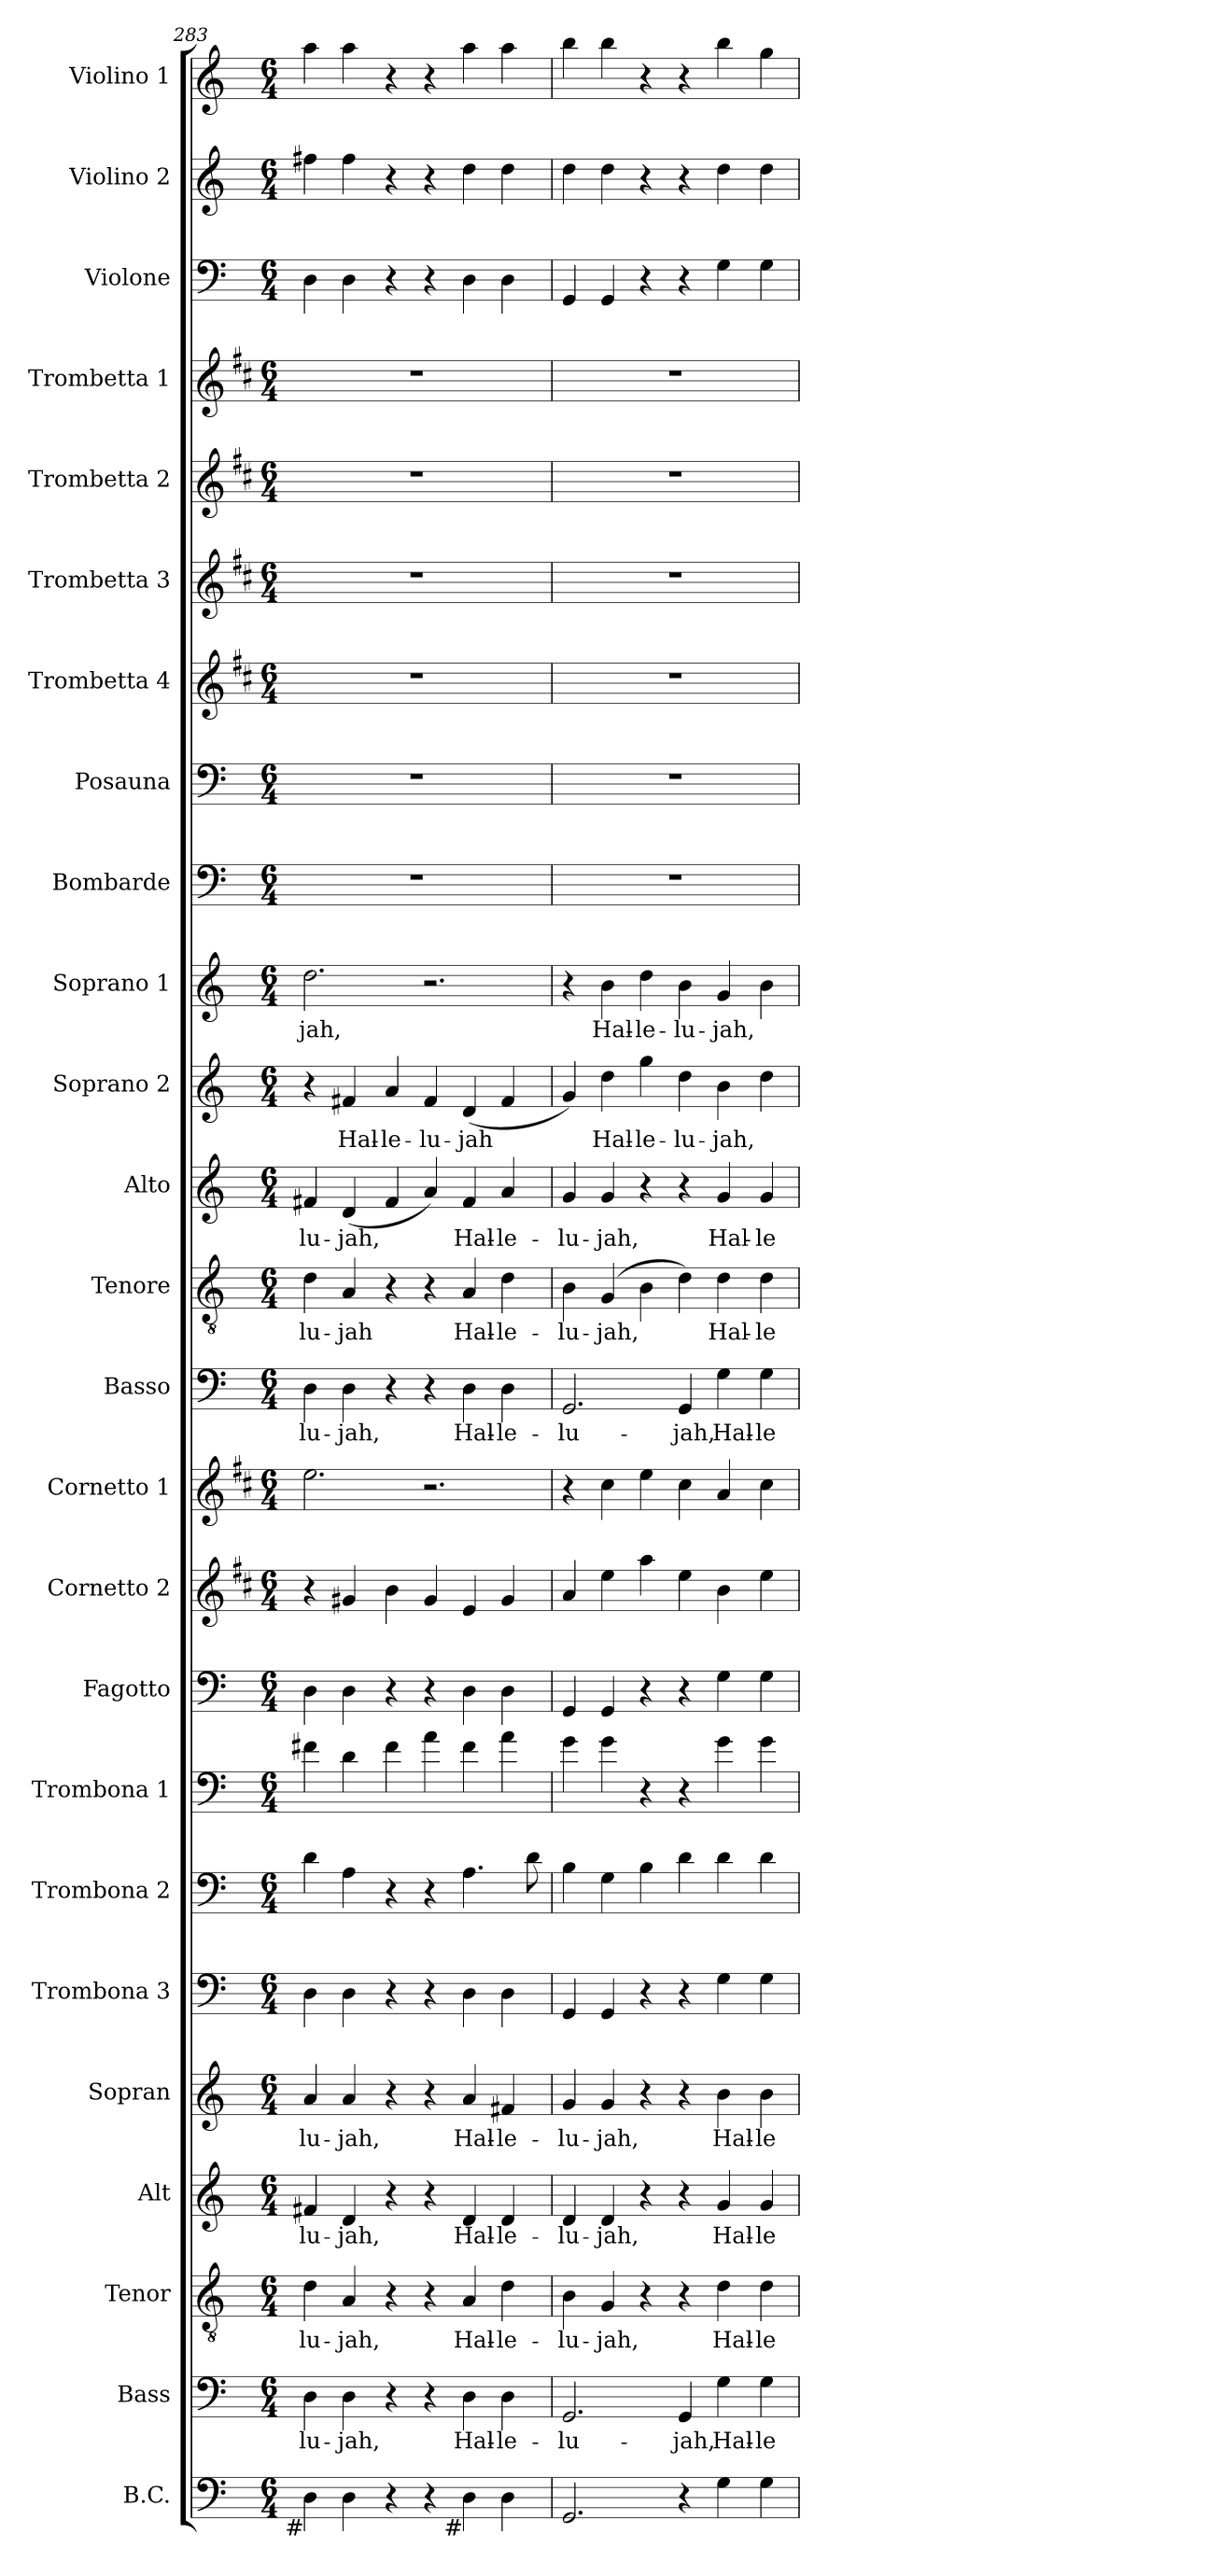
**kern	**kern	**text	**kern	**text	**kern	**text	**kern	**text	**kern	**kern	**kern	**kern	**kern	**kern	**kern	**text	**kern	**text	**kern	**text	**kern	**text	**kern	**text	**kern	**kern	**kern	**kern	**kern	**kern	**kern	**kern	**kern
*part25	*part24	*part24	*part23	*part23	*part22	*part22	*part21	*part21	*part20	*part19	*part18	*part17	*part16	*part15	*part14	*part14	*part13	*part13	*part12	*part12	*part11	*part11	*part10	*part10	*part9	*part8	*part7	*part6	*part5	*part4	*part3	*part2	*part1
*staff25	*staff24	*staff24	*staff23	*staff23	*staff22	*staff22	*staff21	*staff21	*staff20	*staff19	*staff18	*staff17	*staff16	*staff15	*staff14	*staff14	*staff13	*staff13	*staff12	*staff12	*staff11	*staff11	*staff10	*staff10	*staff9	*staff8	*staff7	*staff6	*staff5	*staff4	*staff3	*staff2	*staff1
*I"B.C.	*I"Bass	*	*I"Tenor	*	*I"Alt	*	*I"Sopran	*	*I"Trombona 3	*I"Trombona 2	*I"Trombona 1	*I"Fagotto	*I"Cornetto 2	*I"Cornetto 1	*I"Basso	*	*I"Tenore	*	*I"Alto	*	*I"Soprano 2	*	*I"Soprano 1	*	*I"Bombarde	*I"Posauna	*I"Trombetta 4	*I"Trombetta 3	*I"Trombetta 2	*I"Trombetta 1	*I"Violone	*I"Violino 2	*I"Violino 1
*I'B.C.	*I'B.	*	*I'T.	*	*I'A.	*	*I'S.	*	*I'Tbn. 2	*I'Tbn. 2	*I'Tbn. 1	*I'Fag.	*I'Cor. 2	*I'Cor. 1	*I'B.	*	*I'T.	*	*I'A.	*	*I'S.	*	*I'S.	*	*	*	*	*	*	*	*	*I'Vl. 2	*I'Vl. 1
*clefF4	*clefF4	*	*clefGv2	*	*clefG2	*	*clefG2	*	*clefF4	*clefF4	*clefF4	*clefF4	*clefG2	*clefG2	*clefF4	*	*clefGv2	*	*clefG2	*	*clefG2	*	*clefG2	*	*clefF4	*clefF4	*clefG2	*clefG2	*clefG2	*clefG2	*clefF4	*clefG2	*clefG2
*	*	*	*ITrd7c12	*	*	*	*	*	*	*	*	*	*ITrd1c2	*ITrd1c2	*	*	*ITrd7c12	*	*	*	*	*	*	*	*	*	*ITrd1c2	*ITrd1c2	*ITrd1c2	*ITrd1c2	*	*	*
*k[]	*k[]	*	*k[]	*	*k[]	*	*k[]	*	*k[]	*k[]	*k[]	*k[]	*k[]	*k[]	*k[]	*	*k[]	*	*k[]	*	*k[]	*	*k[]	*	*k[]	*k[]	*k[]	*k[]	*k[]	*k[]	*k[]	*k[]	*k[]
*C:	*C:	*	*C:	*	*C:	*	*C:	*	*C:	*C:	*C:	*C:	*C:	*C:	*C:	*	*C:	*	*C:	*	*C:	*	*C:	*	*C:	*C:	*C:	*C:	*C:	*C:	*C:	*C:	*C:
*M6/4	*M6/4	*	*M6/4	*	*M6/4	*	*M6/4	*	*M6/4	*M6/4	*M6/4	*M6/4	*M6/4	*M6/4	*M6/4	*	*M6/4	*	*M6/4	*	*M6/4	*	*M6/4	*	*M6/4	*M6/4	*M6/4	*M6/4	*M6/4	*M6/4	*M6/4	*M6/4	*M6/4
=283	=283	=283	=283	=283	=283	=283	=283	=283	=283	=283	=283	=283	=283	=283	=283	=283	=283	=283	=283	=283	=283	=283	=283	=283	=283	=283	=283	=283	=283	=283	=283	=283	=283
!	!	!LO:LY:b:color=#000000	!	!	!	!	!	!	!	!	!	!	!	!	!	!	!	!	!	!	!	!	!	!	!	!	!	!	!	!	!	!	!
!	!	!	!	!LO:LY:b:color=#000000	!	!	!	!	!	!	!	!	!	!	!	!	!	!	!	!	!	!	!	!	!	!	!	!	!	!	!	!	!
!	!	!	!	!	!	!LO:LY:b:color=#000000	!	!	!	!	!	!	!	!	!	!	!	!	!	!	!	!	!	!	!	!	!	!	!	!	!	!	!
!	!	!	!	!	!	!	!	!LO:LY:b:color=#000000	!	!	!	!	!	!	!	!	!	!	!	!	!	!	!	!	!	!	!	!	!	!	!	!	!
!	!	!	!	!	!	!	!	!	!	!	!	!	!	!	!	!LO:LY:b:color=#000000	!	!	!	!	!	!	!	!	!	!	!	!	!	!	!	!	!
!	!	!	!	!	!	!	!	!	!	!	!	!	!	!	!	!	!	!LO:LY:b:color=#000000	!	!	!	!	!	!	!	!	!	!	!	!	!	!	!
!	!	!	!	!	!	!	!	!	!	!	!	!	!	!	!	!	!	!	!	!LO:LY:b:color=#000000	!	!	!	!	!	!	!	!	!	!	!	!	!
!LO:TX:b:rj:t=#	!	!	!	!	!	!	!	!	!	!	!	!	!	!	!	!	!	!	!	!	!	!	!	!	!	!	!	!	!	!	!	!	!
!	!	!	!	!	!	!	!	!	!	!	!	!	!	!	!	!	!	!	!	!	!	!	!	!LO:LY:b:color=#000000	!LO:N:vis=1	!LO:N:vis=1	!LO:N:vis=1	!LO:N:vis=1	!LO:N:vis=1	!LO:N:vis=1	!	!	!
4Di\	4Di\	-lu-	4Di\	-lu-	4f#Xi/	-lu-	4ai/	-lu-	4Di\	4di\	4f#Xi\	4Di\	4r	2.ddi\	4Di\	-lu-	4Di\	-lu-	4f#Xi/	-lu-	4r	.	2.ddi\	-jah,	1.r	1.r	1.r	1.r	1.r	1.r	4Di\	4ff#Xi\	4aai\
!	!	!LO:LY:b:color=#000000	!	!	!	!	!	!	!	!	!	!	!	!	!	!	!	!	!	!	!	!	!	!	!	!	!	!	!	!	!	!	!
!	!	!	!	!LO:LY:b:color=#000000	!	!	!	!	!	!	!	!	!	!	!	!	!	!	!	!	!	!	!	!	!	!	!	!	!	!	!	!	!
!	!	!	!	!	!	!LO:LY:b:color=#000000	!	!	!	!	!	!	!	!	!	!	!	!	!	!	!	!	!	!	!	!	!	!	!	!	!	!	!
!	!	!	!	!	!	!	!	!LO:LY:b:color=#000000	!	!	!	!	!	!	!	!	!	!	!	!	!	!	!	!	!	!	!	!	!	!	!	!	!
!	!	!	!	!	!	!	!	!	!	!	!	!	!	!	!	!LO:LY:b:color=#000000	!	!	!	!	!	!	!	!	!	!	!	!	!	!	!	!	!
!	!	!	!	!	!	!	!	!	!	!	!	!	!	!	!	!	!	!LO:LY:b:color=#000000	!	!	!	!	!	!	!	!	!	!	!	!	!	!	!
!	!	!	!	!	!	!	!	!	!	!	!	!	!	!	!	!	!	!	!	!LO:LY:b:color=#000000	!	!	!	!	!	!	!	!	!	!	!	!	!
!	!	!	!	!	!	!	!	!	!	!	!	!	!	!	!	!	!	!	!	!	!	!LO:LY:b:color=#000000	!	!	!	!	!	!	!	!	!	!	!
4Di\	4Di\	-jah,	4AAi/	-jah,	4di/	-jah,	4ai/	-jah,	4Di\	4Ai\	4di\	4Di\	4f#Xi/	.	4Di\	-jah,	4AAi/	-jah	(4di/	-jah,	4f#Xi/	Hal-	.	.	.	.	.	.	.	.	4Di\	4ff#i\	4aai\
!	!	!	!	!	!	!	!	!	!	!	!	!	!	!	!	!	!	!	!	!	!	!LO:LY:b:color=#000000	!	!	!	!	!	!	!	!	!	!	!
4r	4r	.	4r	.	4r	.	4r	.	4r	4r	4f#i\	4r	4ai\	.	4r	.	4r	.	4f#i/	.	4ai/	-le-	.	.	.	.	.	.	.	.	4r	4r	4r
!	!	!	!	!	!	!	!	!	!	!	!	!	!	!	!	!	!	!	!	!	!	!LO:LY:b:color=#000000	!	!	!	!	!	!	!	!	!	!	!
4r	4r	.	4r	.	4r	.	4r	.	4r	4r	4ai\	4r	4f#i/	2.r	4r	.	4r	.	4ai/)	.	4f#i/	-lu-	2.r	.	.	.	.	.	.	.	4r	4r	4r
!	!	!LO:LY:b:color=#000000	!	!	!	!	!	!	!	!	!	!	!	!	!	!	!	!	!	!	!	!	!	!	!	!	!	!	!	!	!	!	!
!	!	!	!	!LO:LY:b:color=#000000	!	!	!	!	!	!	!	!	!	!	!	!	!	!	!	!	!	!	!	!	!	!	!	!	!	!	!	!	!
!	!	!	!	!	!	!LO:LY:b:color=#000000	!	!	!	!	!	!	!	!	!	!	!	!	!	!	!	!	!	!	!	!	!	!	!	!	!	!	!
!	!	!	!	!	!	!	!	!LO:LY:b:color=#000000	!	!	!	!	!	!	!	!	!	!	!	!	!	!	!	!	!	!	!	!	!	!	!	!	!
!	!	!	!	!	!	!	!	!	!	!	!	!	!	!	!	!LO:LY:b:color=#000000	!	!	!	!	!	!	!	!	!	!	!	!	!	!	!	!	!
!	!	!	!	!	!	!	!	!	!	!	!	!	!	!	!	!	!	!LO:LY:b:color=#000000	!	!	!	!	!	!	!	!	!	!	!	!	!	!	!
!	!	!	!	!	!	!	!	!	!	!	!	!	!	!	!	!	!	!	!	!LO:LY:b:color=#000000	!	!	!	!	!	!	!	!	!	!	!	!	!
!LO:TX:b:rj:t=#	!	!	!	!	!	!	!	!	!	!	!	!	!	!	!	!	!	!	!	!	!	!	!	!	!	!	!	!	!	!	!	!	!
!	!	!	!	!	!	!	!	!	!	!	!	!	!	!	!	!	!	!	!	!	!	!LO:LY:b:color=#000000	!	!	!	!	!	!	!	!	!	!	!
4Di\	4Di\	Hal-	4AAi/	Hal-	4di/	Hal-	4ai/	Hal-	4Di\	4.Ai\	4f#i\	4Di\	4di/	.	4Di\	Hal-	4AAi/	Hal-	4f#i/	Hal-	(4di/	-jah	.	.	.	.	.	.	.	.	4Di\	4ddi\	4aai\
!	!	!LO:LY:b:color=#000000	!	!	!	!	!	!	!	!	!	!	!	!	!	!	!	!	!	!	!	!	!	!	!	!	!	!	!	!	!	!	!
!	!	!	!	!LO:LY:b:color=#000000	!	!	!	!	!	!	!	!	!	!	!	!	!	!	!	!	!	!	!	!	!	!	!	!	!	!	!	!	!
!	!	!	!	!	!	!LO:LY:b:color=#000000	!	!	!	!	!	!	!	!	!	!	!	!	!	!	!	!	!	!	!	!	!	!	!	!	!	!	!
!	!	!	!	!	!	!	!	!LO:LY:b:color=#000000	!	!	!	!	!	!	!	!	!	!	!	!	!	!	!	!	!	!	!	!	!	!	!	!	!
!	!	!	!	!	!	!	!	!	!	!	!	!	!	!	!	!LO:LY:b:color=#000000	!	!	!	!	!	!	!	!	!	!	!	!	!	!	!	!	!
!	!	!	!	!	!	!	!	!	!	!	!	!	!	!	!	!	!	!LO:LY:b:color=#000000	!	!	!	!	!	!	!	!	!	!	!	!	!	!	!
!	!	!	!	!	!	!	!	!	!	!	!	!	!	!	!	!	!	!	!	!LO:LY:b:color=#000000	!	!	!	!	!	!	!	!	!	!	!	!	!
4Di\	4Di\	-le-	4Di\	-le-	4di/	-le-	4f#Xi/	-le-	4Di\	.	4ai\	4Di\	4f#i/	.	4Di\	-le-	4Di\	-le-	4ai/	-le-	4f#i/	.	.	.	.	.	.	.	.	.	4Di\	4ddi\	4aai\
.	.	.	.	.	.	.	.	.	.	8di\	.	.	.	.	.	.	.	.	.	.	.	.	.	.	.	.	.	.	.	.	.	.	.
!!LO:PB:g=z
=284	=284	=284	=284	=284	=284	=284	=284	=284	=284	=284	=284	=284	=284	=284	=284	=284	=284	=284	=284	=284	=284	=284	=284	=284	=284	=284	=284	=284	=284	=284	=284	=284	=284
!	!	!LO:LY:b:color=#000000	!	!	!	!	!	!	!	!	!	!	!	!	!	!	!	!	!	!	!	!	!	!	!	!	!	!	!	!	!	!	!
!	!	!	!	!LO:LY:b:color=#000000	!	!	!	!	!	!	!	!	!	!	!	!	!	!	!	!	!	!	!	!	!	!	!	!	!	!	!	!	!
!	!	!	!	!	!	!LO:LY:b:color=#000000	!	!	!	!	!	!	!	!	!	!	!	!	!	!	!	!	!	!	!	!	!	!	!	!	!	!	!
!	!	!	!	!	!	!	!	!LO:LY:b:color=#000000	!	!	!	!	!	!	!	!	!	!	!	!	!	!	!	!	!	!	!	!	!	!	!	!	!
!	!	!	!	!	!	!	!	!	!	!	!	!	!	!	!	!LO:LY:b:color=#000000	!	!	!	!	!	!	!	!	!	!	!	!	!	!	!	!	!
!	!	!	!	!	!	!	!	!	!	!	!	!	!	!	!	!	!	!LO:LY:b:color=#000000	!	!	!	!	!	!	!	!	!	!	!	!	!	!	!
!	!	!	!	!	!	!	!	!	!	!	!	!	!	!	!	!	!	!	!	!LO:LY:b:color=#000000	!	!	!	!	!LO:N:vis=1	!LO:N:vis=1	!LO:N:vis=1	!LO:N:vis=1	!LO:N:vis=1	!LO:N:vis=1	!	!	!
2.GGi/	2.GGi/	-lu-	4BBi\	-lu-	4di/	-lu-	4gi/	-lu-	4GGi/	4Bi\	4gi\	4GGi/	4gi/	4r	2.GGi/	-lu-	4BBi\	-lu-	4gi/	-lu-	4gi/)	.	4r	.	1.r	1.r	1.r	1.r	1.r	1.r	4GGi/	4ddi\	4bbi\
!	!	!	!	!LO:LY:b:color=#000000	!	!	!	!	!	!	!	!	!	!	!	!	!	!	!	!	!	!	!	!	!	!	!	!	!	!	!	!	!
!	!	!	!	!	!	!LO:LY:b:color=#000000	!	!	!	!	!	!	!	!	!	!	!	!	!	!	!	!	!	!	!	!	!	!	!	!	!	!	!
!	!	!	!	!	!	!	!	!LO:LY:b:color=#000000	!	!	!	!	!	!	!	!	!	!	!	!	!	!	!	!	!	!	!	!	!	!	!	!	!
!	!	!	!	!	!	!	!	!	!	!	!	!	!	!	!	!	!	!LO:LY:b:color=#000000	!	!	!	!	!	!	!	!	!	!	!	!	!	!	!
!	!	!	!	!	!	!	!	!	!	!	!	!	!	!	!	!	!	!	!	!LO:LY:b:color=#000000	!	!	!	!	!	!	!	!	!	!	!	!	!
!	!	!	!	!	!	!	!	!	!	!	!	!	!	!	!	!	!	!	!	!	!	!LO:LY:b:color=#000000	!	!	!	!	!	!	!	!	!	!	!
!	!	!	!	!	!	!	!	!	!	!	!	!	!	!	!	!	!	!	!	!	!	!	!	!LO:LY:b:color=#000000	!	!	!	!	!	!	!	!	!
.	.	.	4GGi/	-jah,	4di/	-jah,	4gi/	-jah,	4GGi/	4Gi\	4gi\	4GGi/	4ddi\	4bi\	.	.	(4GGi/	-jah,	4gi/	-jah,	4ddi\	Hal-	4bi\	Hal-	.	.	.	.	.	.	4GGi/	4ddi\	4bbi\
!	!	!	!	!	!	!	!	!	!	!	!	!	!	!	!	!	!	!	!	!	!	!LO:LY:b:color=#000000	!	!	!	!	!	!	!	!	!	!	!
!	!	!	!	!	!	!	!	!	!	!	!	!	!	!	!	!	!	!	!	!	!	!	!	!LO:LY:b:color=#000000	!	!	!	!	!	!	!	!	!
.	.	.	4r	.	4r	.	4r	.	4r	4Bi\	4r	4r	4ggi\	4ddi\	.	.	4BBi\	.	4r	.	4ggi\	-le-	4ddi\	-le-	.	.	.	.	.	.	4r	4r	4r
!	!	!LO:LY:b:color=#000000	!	!	!	!	!	!	!	!	!	!	!	!	!	!	!	!	!	!	!	!	!	!	!	!	!	!	!	!	!	!	!
!	!	!	!	!	!	!	!	!	!	!	!	!	!	!	!	!LO:LY:b:color=#000000	!	!	!	!	!	!	!	!	!	!	!	!	!	!	!	!	!
!	!	!	!	!	!	!	!	!	!	!	!	!	!	!	!	!	!	!	!	!	!	!LO:LY:b:color=#000000	!	!	!	!	!	!	!	!	!	!	!
!	!	!	!	!	!	!	!	!	!	!	!	!	!	!	!	!	!	!	!	!	!	!	!	!LO:LY:b:color=#000000	!	!	!	!	!	!	!	!	!
4r	4GGi/	-jah,	4r	.	4r	.	4r	.	4r	4di\	4r	4r	4ddi\	4bi\	4GGi/	-jah,	4Di\)	.	4r	.	4ddi\	-lu-	4bi\	-lu-	.	.	.	.	.	.	4r	4r	4r
!	!	!LO:LY:b:color=#000000	!	!	!	!	!	!	!	!	!	!	!	!	!	!	!	!	!	!	!	!	!	!	!	!	!	!	!	!	!	!	!
!	!	!	!	!LO:LY:b:color=#000000	!	!	!	!	!	!	!	!	!	!	!	!	!	!	!	!	!	!	!	!	!	!	!	!	!	!	!	!	!
!	!	!	!	!	!	!LO:LY:b:color=#000000	!	!	!	!	!	!	!	!	!	!	!	!	!	!	!	!	!	!	!	!	!	!	!	!	!	!	!
!	!	!	!	!	!	!	!	!LO:LY:b:color=#000000	!	!	!	!	!	!	!	!	!	!	!	!	!	!	!	!	!	!	!	!	!	!	!	!	!
!	!	!	!	!	!	!	!	!	!	!	!	!	!	!	!	!LO:LY:b:color=#000000	!	!	!	!	!	!	!	!	!	!	!	!	!	!	!	!	!
!	!	!	!	!	!	!	!	!	!	!	!	!	!	!	!	!	!	!LO:LY:b:color=#000000	!	!	!	!	!	!	!	!	!	!	!	!	!	!	!
!	!	!	!	!	!	!	!	!	!	!	!	!	!	!	!	!	!	!	!	!LO:LY:b:color=#000000	!	!	!	!	!	!	!	!	!	!	!	!	!
!	!	!	!	!	!	!	!	!	!	!	!	!	!	!	!	!	!	!	!	!	!	!LO:LY:b:color=#000000	!	!	!	!	!	!	!	!	!	!	!
!	!	!	!	!	!	!	!	!	!	!	!	!	!	!	!	!	!	!	!	!	!	!	!	!LO:LY:b:color=#000000	!	!	!	!	!	!	!	!	!
4Gi\	4Gi\	Hal-	4Di\	Hal-	4gi/	Hal-	4bi\	Hal-	4Gi\	4di\	4gi\	4Gi\	4ai\	4gi/	4Gi\	Hal-	4Di\	Hal-	4gi/	Hal-	4bi\	-jah,	4gi/	-jah,	.	.	.	.	.	.	4Gi\	4ddi\	4bbi\
!	!	!LO:LY:b:color=#000000	!	!	!	!	!	!	!	!	!	!	!	!	!	!	!	!	!	!	!	!	!	!	!	!	!	!	!	!	!	!	!
!	!	!	!	!LO:LY:b:color=#000000	!	!	!	!	!	!	!	!	!	!	!	!	!	!	!	!	!	!	!	!	!	!	!	!	!	!	!	!	!
!	!	!	!	!	!	!LO:LY:b:color=#000000	!	!	!	!	!	!	!	!	!	!	!	!	!	!	!	!	!	!	!	!	!	!	!	!	!	!	!
!	!	!	!	!	!	!	!	!LO:LY:b:color=#000000	!	!	!	!	!	!	!	!	!	!	!	!	!	!	!	!	!	!	!	!	!	!	!	!	!
!	!	!	!	!	!	!	!	!	!	!	!	!	!	!	!	!LO:LY:b:color=#000000	!	!	!	!	!	!	!	!	!	!	!	!	!	!	!	!	!
!	!	!	!	!	!	!	!	!	!	!	!	!	!	!	!	!	!	!LO:LY:b:color=#000000	!	!	!	!	!	!	!	!	!	!	!	!	!	!	!
!	!	!	!	!	!	!	!	!	!	!	!	!	!	!	!	!	!	!	!	!LO:LY:b:color=#000000	!	!	!	!	!	!	!	!	!	!	!	!	!
4Gi\	4Gi\	-le-	4Di\	-le-	4gi/	-le-	4bi\	-le-	4Gi\	4di\	4gi\	4Gi\	4ddi\	4bi\	4Gi\	-le-	4Di\	-le-	4gi/	-le-	4ddi\	.	4bi\	.	.	.	.	.	.	.	4Gi\	4ddi\	4ggi\
=	=	=	=	=	=	=	=	=	=	=	=	=	=	=	=	=	=	=	=	=	=	=	=	=	=	=	=	=	=	=	=	=	=
*-	*-	*-	*-	*-	*-	*-	*-	*-	*-	*-	*-	*-	*-	*-	*-	*-	*-	*-	*-	*-	*-	*-	*-	*-	*-	*-	*-	*-	*-	*-	*-	*-	*-
